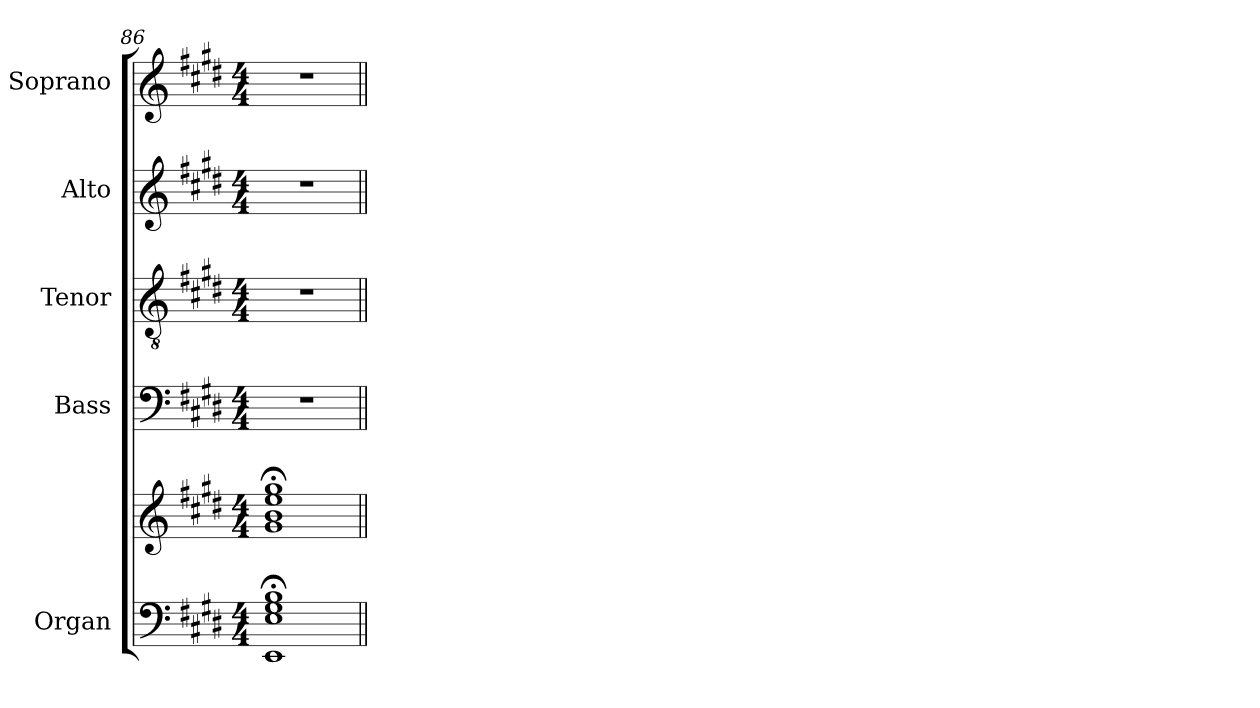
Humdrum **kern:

**kern	**kern	**kern	**kern	**kern	**kern
*part5	*part5	*part4	*part3	*part2	*part1
*staff6	*staff5	*staff4	*staff3	*staff2	*staff1
*I"Organ	*	*I"Bass	*I"Tenor	*I"Alto	*I"Soprano
*I'Org.	*	*I'B.	*I'T.	*I'A.	*I'S.
*clefF4	*clefG2	*clefF4	*clefGv2	*clefG2	*clefG2
*	*	*	*ITrd7c12	*	*
*k[f#c#g#d#]	*k[f#c#g#d#]	*k[f#c#g#d#]	*k[f#c#g#d#]	*k[f#c#g#d#]	*k[f#c#g#d#]
*E:	*E:	*E:	*E:	*E:	*E:
*M4/4	*M4/4	*M4/4	*M4/4	*M4/4	*M4/4
=86	=86	=86	=86	=86	=86
1EEi; 1Ei; 1G#i; 1Bi;	1g#i; 1bi; 1eei; 1gg#i;	1r	1r	1r	1r
=||	=||	=||	=||	=||	=||
*-	*-	*-	*-	*-	*-
